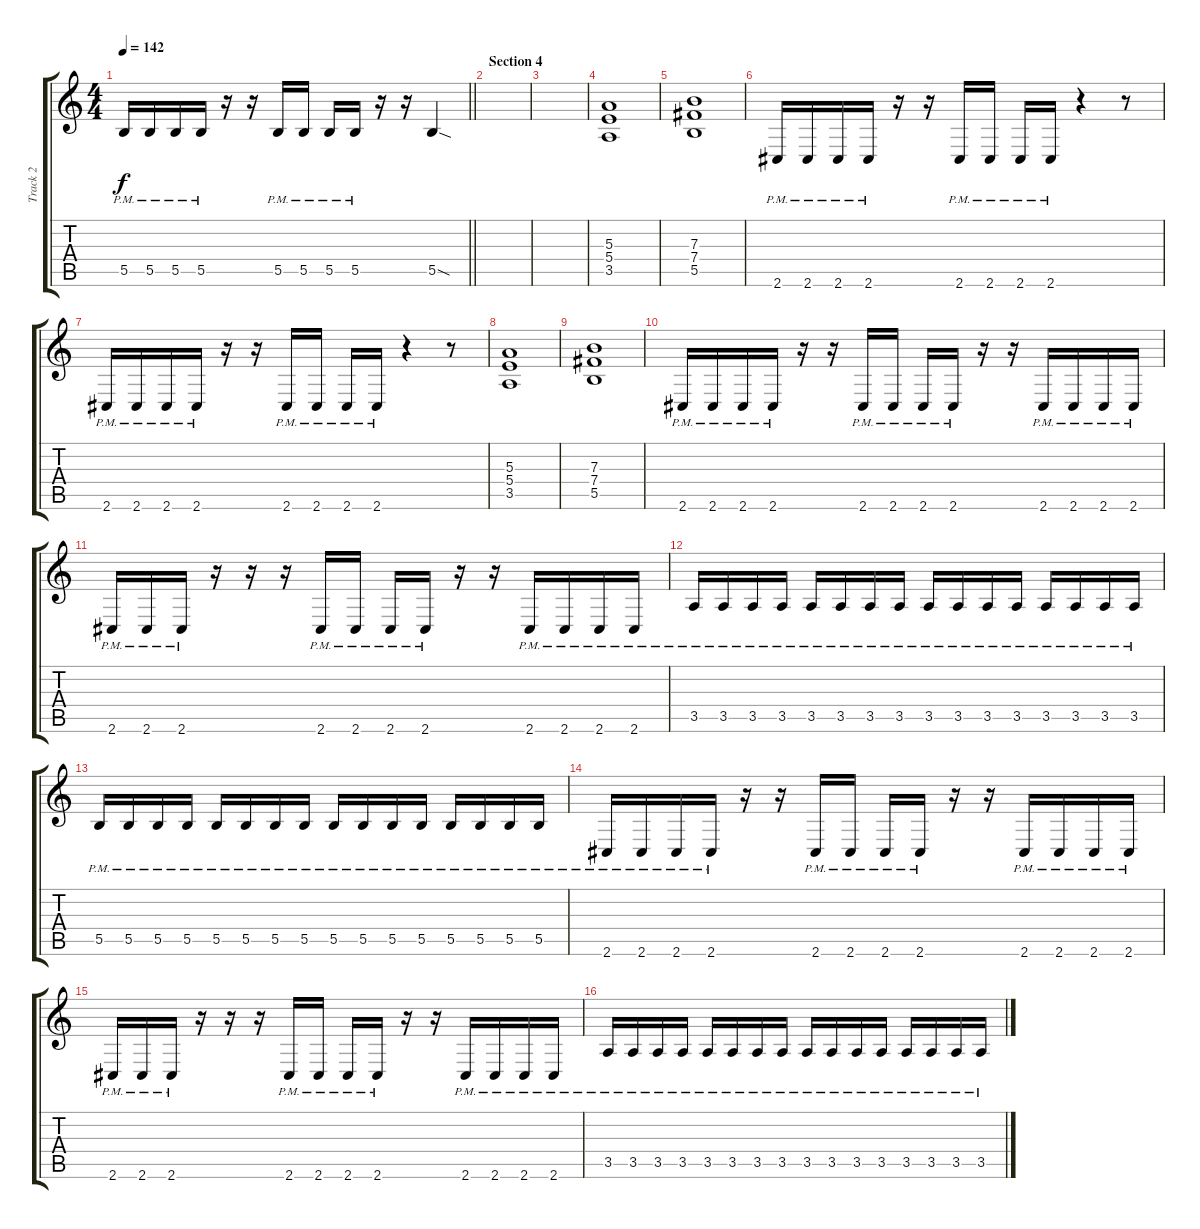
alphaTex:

\track ("Track 2" "Track 2") {instrument overdrivenguitar}
\staff {score tabs}
\tuning (Db4 Ab3 E3 B2 Gb2 B1) {hide}
\ts (4 4)
\tempo 142
\clef g2
\barLineRight lightlight
\ks c
5.5{pm}.16{dy f} 5.5{pm}.16 5.5{pm}.16 5.5{pm}.16 r.16 r.16 5.5{pm}.16 5.5{pm}.16 5.5{pm}.16 5.5{pm}.16 r.16 r.16 5.5{sod}.4 |
\section ("" "Section 4")
|
|
(5.3 5.4 3.5).1 |
(7.3 7.4 5.5).1 |
2.6{pm}.16 2.6{pm}.16 2.6{pm}.16 2.6{pm}.16 r.16 r.16 2.6{pm}.16 2.6{pm}.16 2.6{pm}.16 2.6{pm}.16 r.4 r.8 |
2.6{pm}.16 2.6{pm}.16 2.6{pm}.16 2.6{pm}.16 r.16 r.16 2.6{pm}.16 2.6{pm}.16 2.6{pm}.16 2.6{pm}.16 r.4 r.8 |
(5.3 5.4 3.5).1 |
(7.3 7.4 5.5).1 |
2.6{pm}.16{volume 16} 2.6{pm}.16 2.6{pm}.16 2.6{pm}.16 r.16 r.16 2.6{pm}.16 2.6{pm}.16 2.6{pm}.16 2.6{pm}.16 r.16 r.16 2.6{pm}.16 2.6{pm}.16 2.6{pm}.16 2.6{pm}.16 |
2.6{pm}.16 2.6{pm}.16 2.6{pm}.16 r.16 r.16 r.16 2.6{pm}.16 2.6{pm}.16 2.6{pm}.16 2.6{pm}.16 r.16 r.16 2.6{pm}.16 2.6{pm}.16 2.6{pm}.16 2.6{pm}.16 |
3.5{pm}.16 3.5{pm}.16 3.5{pm}.16 3.5{pm}.16 3.5{pm}.16 3.5{pm}.16 3.5{pm}.16 3.5{pm}.16 3.5{pm}.16 3.5{pm}.16 3.5{pm}.16 3.5{pm}.16 3.5{pm}.16 3.5{pm}.16 3.5{pm}.16 3.5{pm}.16 |
5.5{pm}.16 5.5{pm}.16 5.5{pm}.16 5.5{pm}.16 5.5{pm}.16 5.5{pm}.16 5.5{pm}.16 5.5{pm}.16 5.5{pm}.16 5.5{pm}.16 5.5{pm}.16 5.5{pm}.16 5.5{pm}.16 5.5{pm}.16 5.5{pm}.16 5.5{pm}.16 |
2.6{pm}.16 2.6{pm}.16 2.6{pm}.16 2.6{pm}.16 r.16 r.16 2.6{pm}.16 2.6{pm}.16 2.6{pm}.16 2.6{pm}.16 r.16 r.16 2.6{pm}.16 2.6{pm}.16 2.6{pm}.16 2.6{pm}.16 |
2.6{pm}.16 2.6{pm}.16 2.6{pm}.16 r.16 r.16 r.16 2.6{pm}.16 2.6{pm}.16 2.6{pm}.16 2.6{pm}.16 r.16 r.16 2.6{pm}.16 2.6{pm}.16 2.6{pm}.16 2.6{pm}.16 |
3.5{pm}.16 3.5{pm}.16 3.5{pm}.16 3.5{pm}.16 3.5{pm}.16 3.5{pm}.16 3.5{pm}.16 3.5{pm}.16 3.5{pm}.16 3.5{pm}.16 3.5{pm}.16 3.5{pm}.16 3.5{pm}.16 3.5{pm}.16 3.5{pm}.16 3.5{pm}.16
